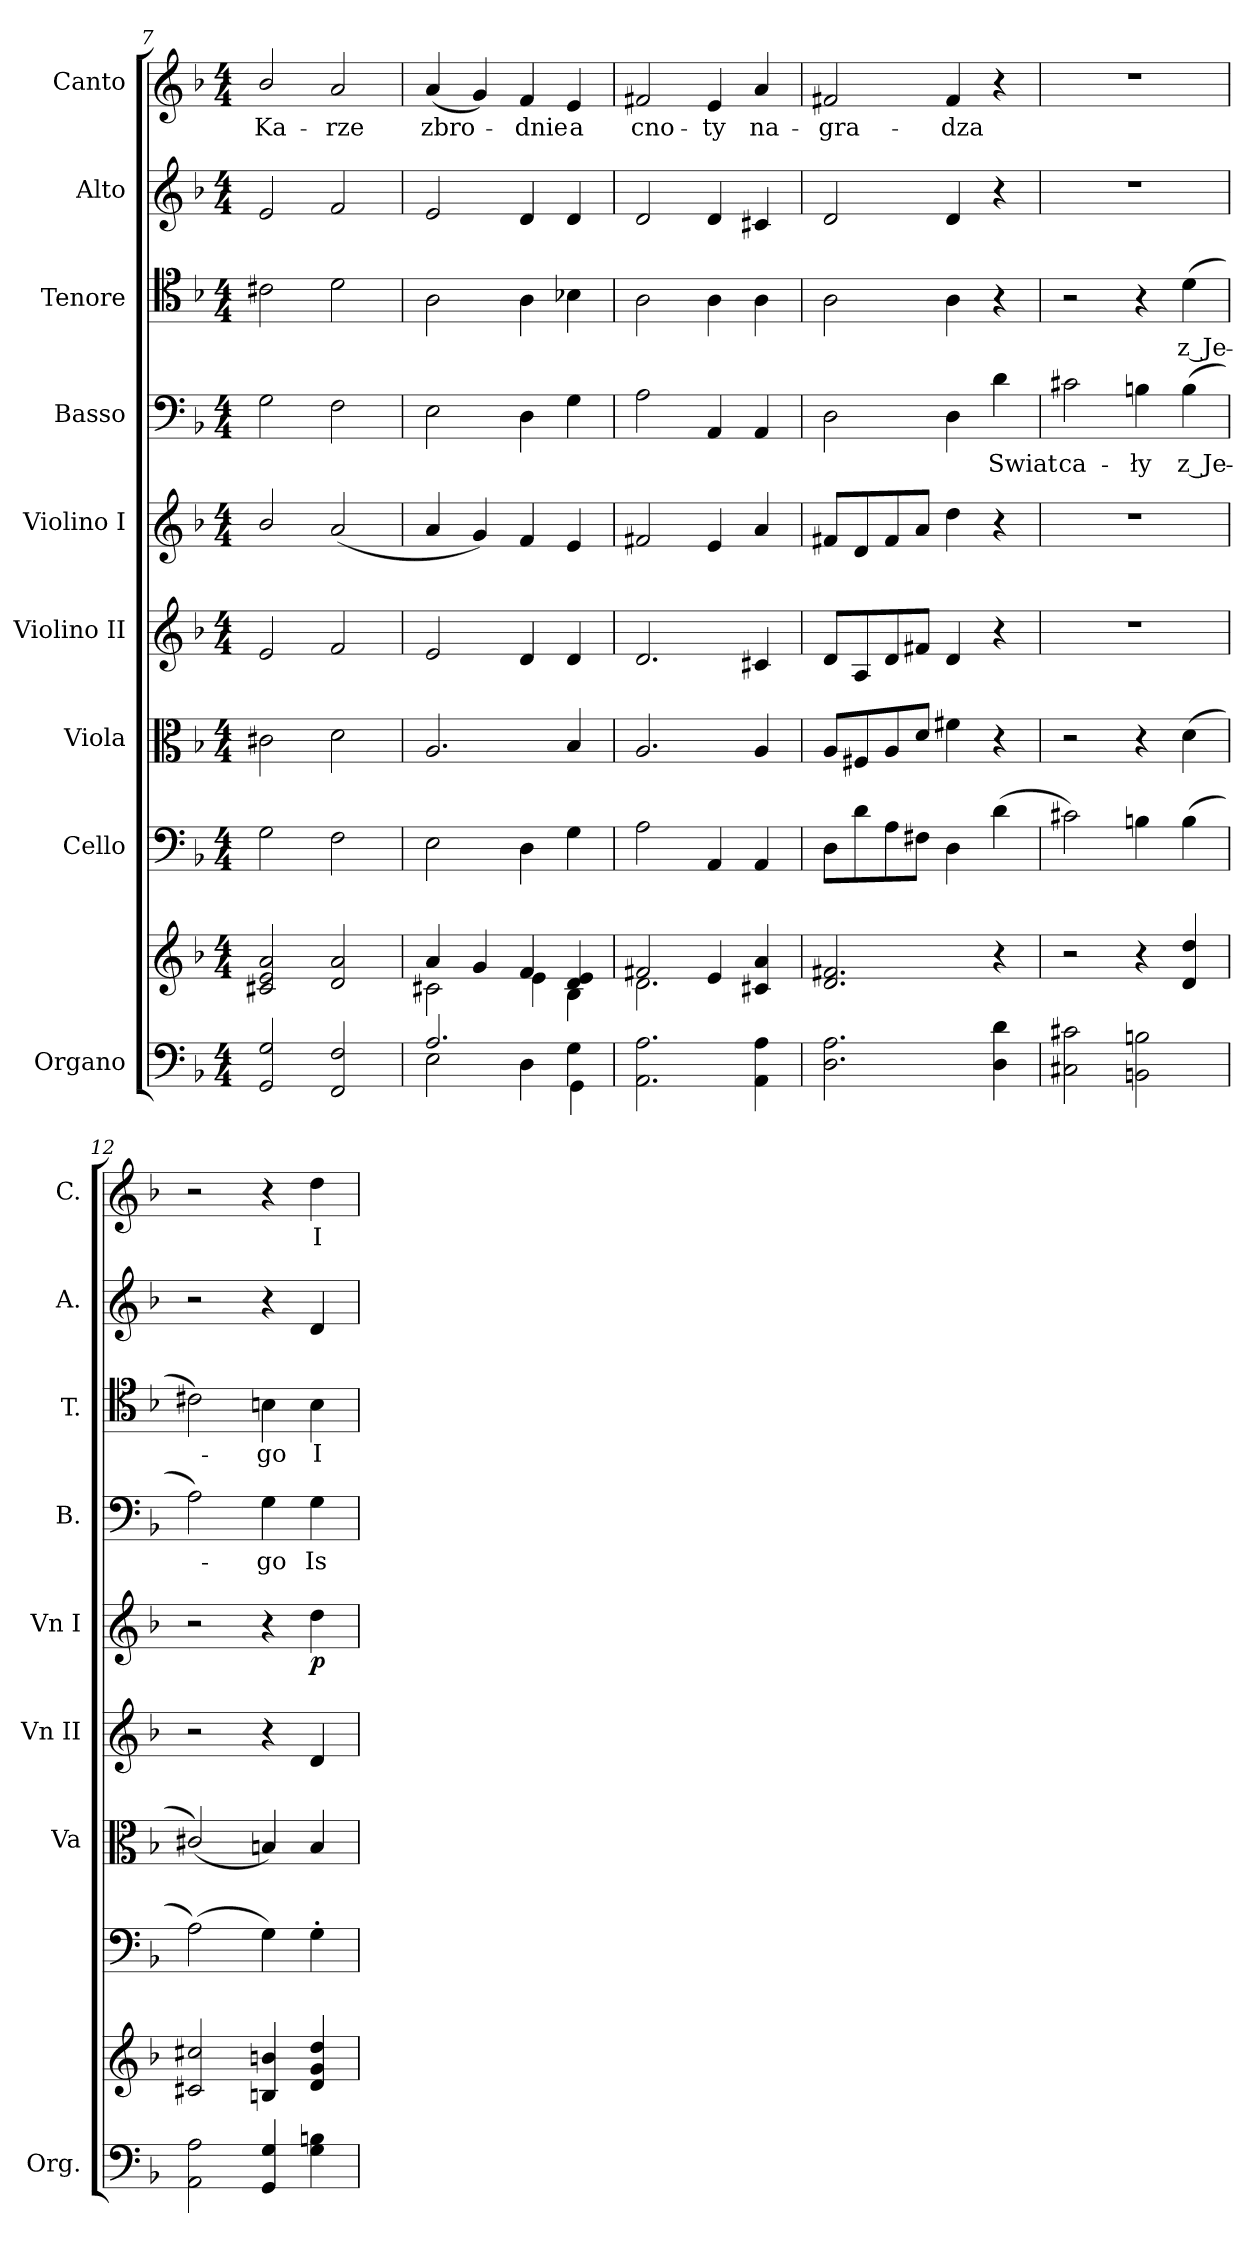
**kern	**kern	**kern	**kern	**kern	**kern	**dynam	**kern	**text	**kern	**text	**kern	**kern	**text
*part9	*part9	*part8	*part7	*part6	*part5	*part5	*part4	*part4	*part3	*part3	*part2	*part1	*part1
*staff10	*staff9	*staff8	*staff7	*staff6	*staff5	*staff5	*staff4	*staff4	*staff3	*staff3	*staff2	*staff1	*staff1
*I"Organo	*	*I"Cello	*I"Viola	*I"Violino II	*I"Violino I	*	*I"Basso	*	*I"Tenore	*	*I"Alto	*I"Canto	*
*I'Org.	*	*	*I'Va	*I'Vn II	*I'Vn I	*	*I'B.	*	*I'T.	*	*I'A.	*I'C.	*
*clefF4	*clefG2	*clefF4	*clefC3	*clefG2	*clefG2	*	*clefF4	*	*clefC4	*	*clefG2	*clefG2	*
*k[b-]	*k[b-]	*k[b-]	*k[b-]	*k[b-]	*k[b-]	*	*k[b-]	*	*k[b-]	*	*k[b-]	*k[b-]	*
*M4/4	*M4/4	*M4/4	*M4/4	*M4/4	*M4/4	*	*M4/4	*	*M4/4	*	*M4/4	*M4/4	*
=7	=7	=7	=7	=7	=7	=7	=7	=7	=7	=7	=7	=7	=7
2GG/ 2G/	2c#X/ 2e/ 2a/	2G\	2c#X\	2e/	2b-/	.	2G\	.	2c#X\	.	2e/	2b-/	Ka-
2FF/ 2F/	2d/ 2a/	2F\	2d\	2f/	(>2a/	.	2F\	.	2d\	.	2f/	2a/	-rze
=8	=8	=8	=8	=8	=8	=8	=8	=8	=8	=8	=8	=8	=8
*^	*^	*	*	*	*	*	*	*	*	*	*	*	*
2.A/	2E\	4a/	2c#X\	2E\	2.A/	2e/	4a/	.	2E\	.	2A\	.	2e/	(>4a/	zbro-
.	.	4g/	.	.	.	.	4g/)	.	.	.	.	.	.	4g/)	.
.	4D\	4f/	4e\	4D\	.	4d/	4f/	.	4D\	.	4A\	.	4d/	4f/	-dnie
4G\	4GG\	4d/ 4e/	4B-\	4G\	4B-/	4d/	4e/	.	4G\	.	4B-X\	.	4d/	4e/	a
*v	*v	*	*	*	*	*	*	*	*	*	*	*	*	*	*
=9	=9	=9	=9	=9	=9	=9	=9	=9	=9	=9	=9	=9	=9	=9
2.AA\ 2.A\	2f#X/	2.d\	2A\	2.A/	2.d/	2f#X/	.	2A\	.	2A\	.	2d/	2f#X/	cno-
.	4e/	.	4AA/	.	.	4e/	.	4AA/	.	4A\	.	4d/	4e/	-ty
4AA\ 4A\	4c#X/ 4a/	4ryy	4AA/	4A/	4c#X/	4a/	.	4AA/	.	4A\	.	4c#X/	4a/	na-
*	*v	*v	*	*	*	*	*	*	*	*	*	*	*	*
=10	=10	=10	=10	=10	=10	=10	=10	=10	=10	=10	=10	=10	=10
2.D\ 2.A\	2.d/ 2.f#X/	8D\L	8A/L	8d/L	8f#X/L	.	2D\	.	2A\	.	2d/	2f#X/	-gra-
.	.	8d\	8F#X/	8A/	8d/	.	.	.	.	.	.	.	.
.	.	8A\	8A/	8d/	8f#/	.	.	.	.	.	.	.	.
.	.	8F#X\J	8d/J	8f#X/J	8a/J	.	.	.	.	.	.	.	.
.	.	4D\	4f#X\	4d/	4dd\	.	4D\	.	4A\	.	4d/	4f#/	-dza
4D\ 4d\	4r	(4d\	4r	4r	4r	.	4d\	Swiat	4r	.	4r	4r	.
=11	=11	=11	=11	=11	=11	=11	=11	=11	=11	=11	=11	=11	=11
2C#X\ 2c#X\	2r	2c#X\)	2r	1r	1r	.	2c#X\	ca-	2r	.	1r	1r	.
2BBn\ 2Bn\	4r	4Bn\	4r	.	.	.	4Bn\	-ły	4r	.	.	.	.
.	4d/ 4dd/	(4B\	(4d\	.	.	.	(4B\	z Je-	(4d\	z Je-	.	.	.
=12	=12	=12	=12	=12	=12	=12	=12	=12	=12	=12	=12	=12	=12
2AA\ 2A\	2c#X/ 2cc#X/	(2A\)	(2c#X/)	2r	2r	.	2A\)	.	2c#X\)	.	2r	2r	.
4GG/ 4G/	4Bn/ 4bn/	4G\)	4Bn/)	4r	4r	.	4G\	-go	4Bn\	-go	4r	4r	.
4G\ 4Bn\	4d/ 4g/ 4dd/	4G'\	4B/	4d/	4dd\	p	4G\	Is-	4B\	I-	4d/	4dd\	I-
=	=	=	=	=	=	=	=	=	=	=	=	=	=
*-	*-	*-	*-	*-	*-	*-	*-	*-	*-	*-	*-	*-	*-
